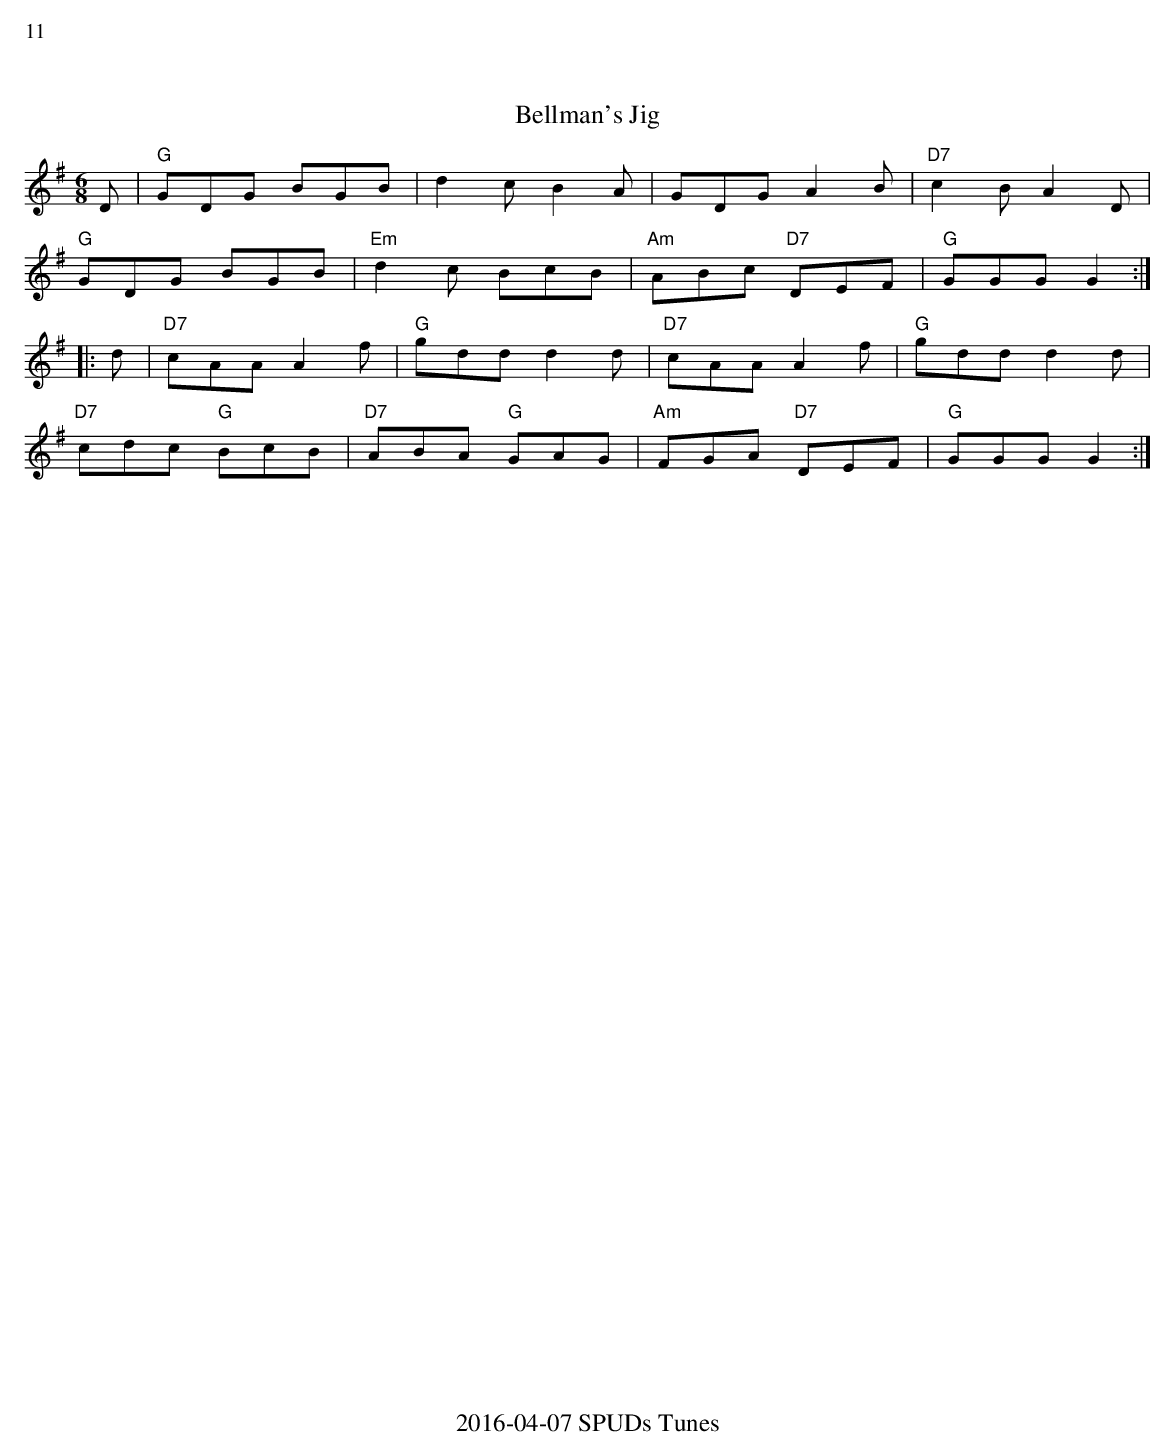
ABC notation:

X:1
%%text 11
T:Bellman's Jig
M:6/8
K:G
D| "G"GDG BGB| d2c B2A| GDG A2B| "D7"c2B A2D|
"G"GDG BGB| "Em"d2c BcB| "Am"ABc "D7"DEF| "G"GGG G2:|
|:d| "D7"cAA A2f| "G"gdd d2d| "D7"cAA A2f| "G"gdd d2d |
"D7"cdc "G"BcB| "D7"ABA "G"GAG|"Am" FGA "D7"DEF| "G"GGG G2:|
